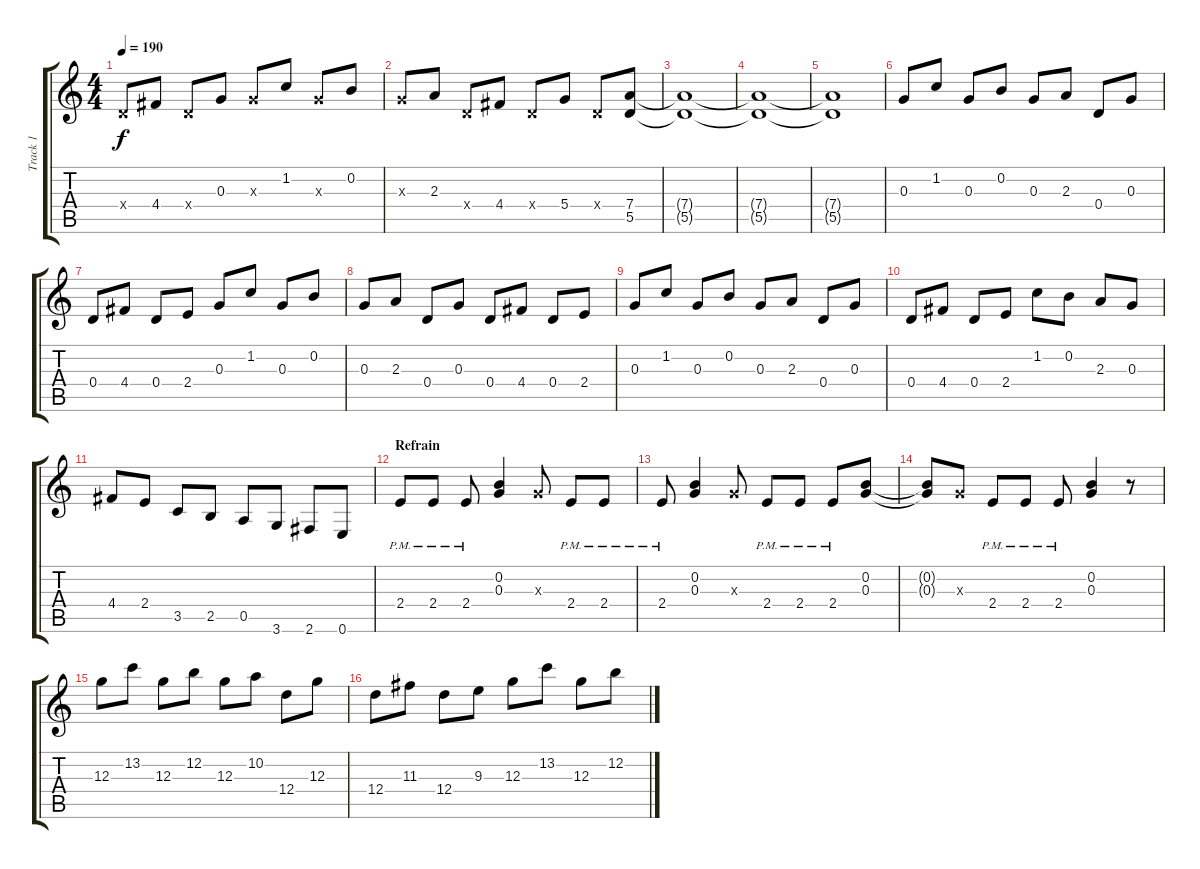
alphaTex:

\track ("Track 1" "Track 1") {instrument overdrivenguitar}
\staff {score tabs}
\tuning (E4 B3 G3 D3 A2 E2) {hide}
\ts (4 4)
\tempo 190
\clef g2
\ks c
0.4{x}.8{dy f} 4.4.8 0.4{x}.8 0.3.8 0.3{x}.8 1.2.8 0.3{x}.8 0.2.8 |
0.3{x}.8 2.3.8 0.4{x}.8 4.4.8 0.4{x}.8 5.4.8 0.4{x}.8 (7.4 5.5).8 |
(7.4{t} 5.5{t}).1 |
(7.4{t} 5.5{t}).1 |
(7.4{t} 5.5{t}).1 |
0.3.8 1.2.8 0.3.8 0.2.8 0.3.8 2.3.8 0.4.8 0.3.8 |
0.4.8 4.4.8 0.4.8 2.4.8 0.3.8 1.2.8 0.3.8 0.2.8 |
0.3.8 2.3.8 0.4.8 0.3.8 0.4.8 4.4.8 0.4.8 2.4.8 |
0.3.8 1.2.8 0.3.8 0.2.8 0.3.8 2.3.8 0.4.8 0.3.8 |
0.4.8 4.4.8 0.4.8 2.4.8 1.2.8 0.2.8 2.3.8 0.3.8 |
4.4.8 2.4.8 3.5.8 2.5.8 0.5.8 3.6.8 2.6.8 0.6.8 |
\section ("" "Refrain")
2.4{pm}.8 2.4{pm}.8 2.4{pm}.8 (0.2 0.3).4 0.3{x}.8 2.4{pm}.8 2.4{pm}.8 |
2.4{pm}.8 (0.2 0.3).4 0.3{x}.8 2.4{pm}.8 2.4{pm}.8 2.4{pm}.8 (0.2 0.3).8 |
(0.2{t} 0.3{t}).8 0.3{x}.8 2.4{pm}.8 2.4{pm}.8 2.4{pm}.8 (0.2 0.3).4 r.8 |
12.3.8 13.2.8 12.3.8 12.2.8 12.3.8 10.2.8 12.4.8 12.3.8 |
12.4.8 11.3.8 12.4.8 9.3.8 12.3.8 13.2.8 12.3.8 12.2.8
